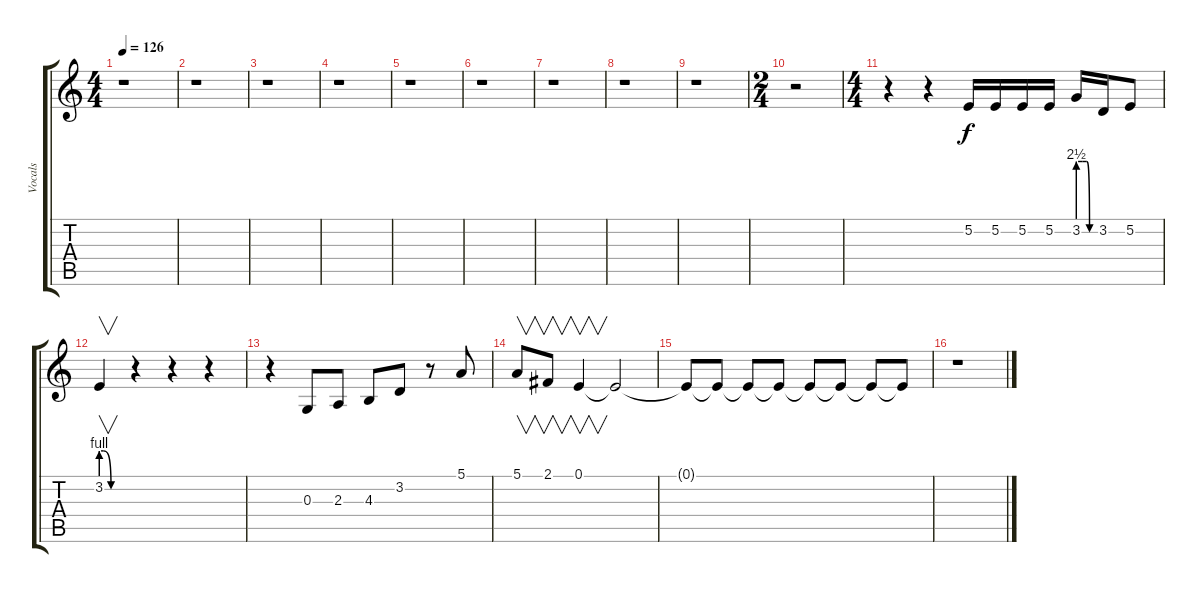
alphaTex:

\track ("Vocals" "Vocals") {instrument lead2sawtooth}
\staff {score tabs}
\tuning (E4 B3 G3 D3 A2 E2) {hide}
\ts (4 4)
\tempo 126
\clef g2
\ks c
r.1{dy f} |
r.1 |
r.1 |
r.1 |
r.1 |
r.1 |
r.1 |
r.1 |
r.1 |
\ts (2 4)
r.2 |
\ts (4 4)
r.4 r.4 5.2.16 5.2.16 5.2.16 5.2.16 3.2{be (custom 0 10 15 10 30 10 40 0 60 0)}.16 3.2.16 5.2.8 |
3.2{be (custom 0 4 5 4 23 0 40 0 60 0)}.4{v} r.4 r.4 r.4 |
r.4 0.3.8 2.3.8 4.3.8 3.2.8 r.8 5.1.8 |
5.1.8{v} 2.1.8{v} 0.1.4{v} 0.1{t}.2 |
0.1{t}.8{volume 11} 0.1{t}.8{volume 9} 0.1{t}.8{volume 7} 0.1{t}.8{volume 6} 0.1{t}.8{volume 5} 0.1{t}.8{volume 4} 0.1{t}.8{volume 2} 0.1{t}.8{volume 0} |
r.1
